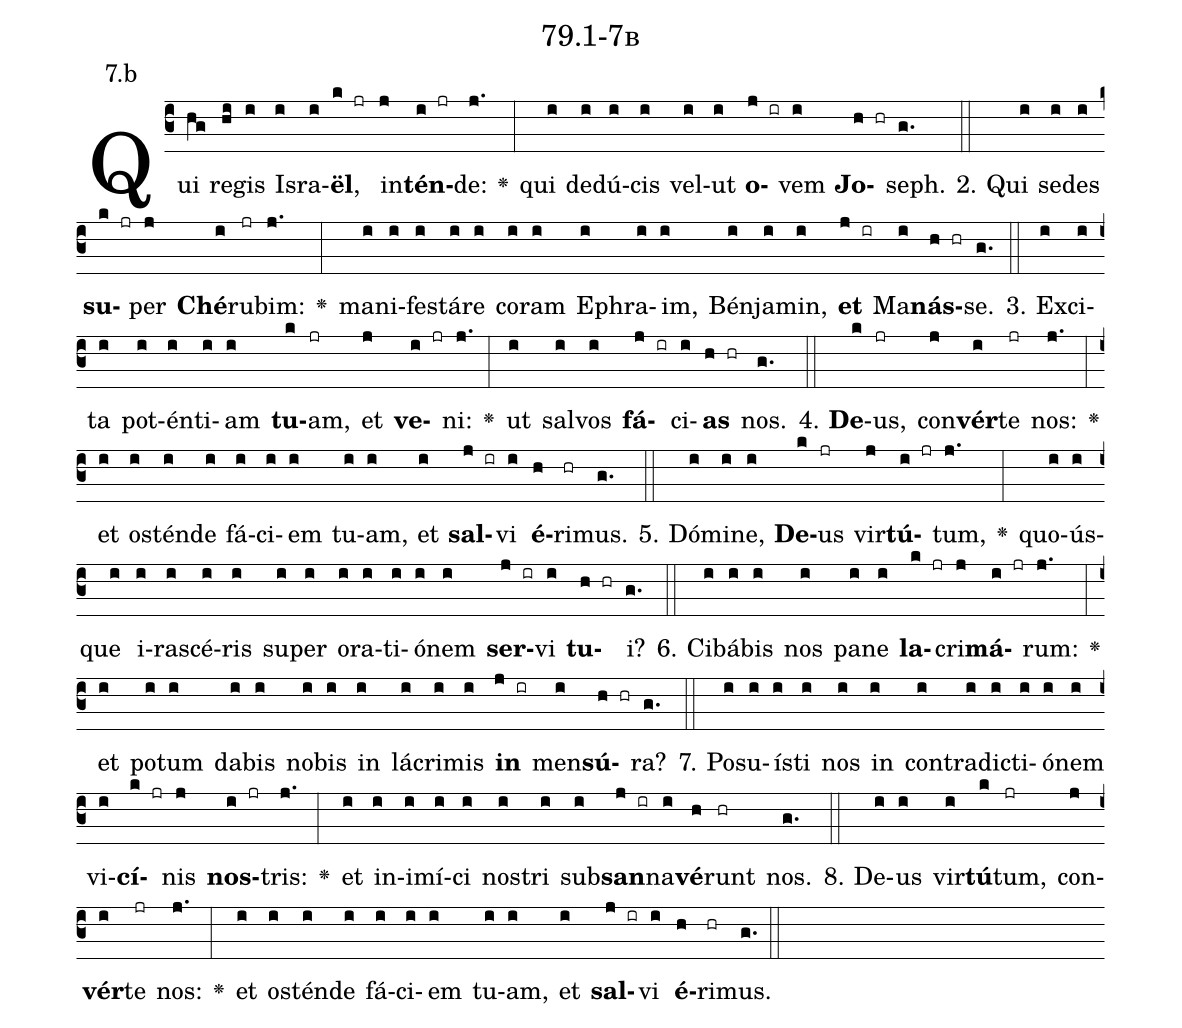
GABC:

name: 79.1-7b;
annotation: 7.b;
%%
(c3)Qui(hg) re(hi)gis(i) Is(i)ra(i)<b>ël</b>,(k jr) in(j)<b>tén</b>(i jr)de:(j.) <v>\greheightstar</v>(:) qui(i) de(i)dú(i)cis(i) vel(i)ut(i) <b>o</b>(j ir)vem(i) <b>Jo</b>(h hr)seph.(g.) (::)
2. Qui(i) se(i)des(i) <b>su</b>(k jr)per(j) <b>Ché</b>(i)ru(jr)bim:(j.) <v>\greheightstar</v>(:) ma(i)ni(i)fes(i)tá(i)re(i) co(i)ram(i) E(i)phra(i)im,(i) Bén(i)ja(i)min,(i) <b>et</b>(j ir) Ma(i)<b>nás</b>(h hr)se.(g.) (::)
3. Ex(i)ci(i)ta(i) pot(i)én(i)ti(i)am(i) <b>tu</b>(k)am,(jr) et(j) <b>ve</b>(i jr)ni:(j.) <v>\greheightstar</v>(:) ut(i) sal(i)vos(i) <b>fá</b>(j ir)ci(i)<b>as</b>(h hr) nos.(g.) (::)
4. <b>De</b>(k)us,(jr) con(j)<b>vér</b>(i)te(jr) nos:(j.) <v>\greheightstar</v>(:) et(i) os(i)tén(i)de(i) fá(i)ci(i)em(i) tu(i)am,(i) et(i) <b>sal</b>(j ir)vi(i) <b>é</b>(h)ri(hr)mus.(g.) (::)
5. Dó(i)mi(i)ne,(i) <b>De</b>(k)us(jr) vir(j)<b>tú</b>(i jr)tum,(j.) <v>\greheightstar</v>(:) quo(i)ús(i)que(i) i(i)ra(i)scé(i)ris(i) su(i)per(i) o(i)ra(i)ti(i)ó(i)nem(i) <b>ser</b>(j ir)vi(i) <b>tu</b>(h hr)i?(g.) (::)
6. Ci(i)bá(i)bis(i) nos(i) pa(i)ne(i) <b>la</b>(k jr)cri(j)<b>má</b>(i jr)rum:(j.) <v>\greheightstar</v>(:) et(i) po(i)tum(i) da(i)bis(i) no(i)bis(i) in(i) lá(i)cri(i)mis(i) <b>in</b>(j ir) men(i)<b>sú</b>(h hr)ra?(g.) (::)
7. Po(i)su(i)ís(i)ti(i) nos(i) in(i) con(i)tra(i)dic(i)ti(i)ó(i)nem(i) vi(i)<b>cí</b>(k jr)nis(j) <b>nos</b>(i jr)tris:(j.) <v>\greheightstar</v>(:) et(i) in(i)i(i)mí(i)ci(i) nos(i)tri(i) sub(i)<b>san</b>(j ir)na(i)<b>vé</b>(h)runt(hr) nos.(g.) (::)
8. De(i)us(i) vir(i)<b>tú</b>(k)tum,(jr) con(j)<b>vér</b>(i)te(jr) nos:(j.) <v>\greheightstar</v>(:) et(i) os(i)tén(i)de(i) fá(i)ci(i)em(i) tu(i)am,(i) et(i) <b>sal</b>(j ir)vi(i) <b>é</b>(h)ri(hr)mus.(g.) (::)
